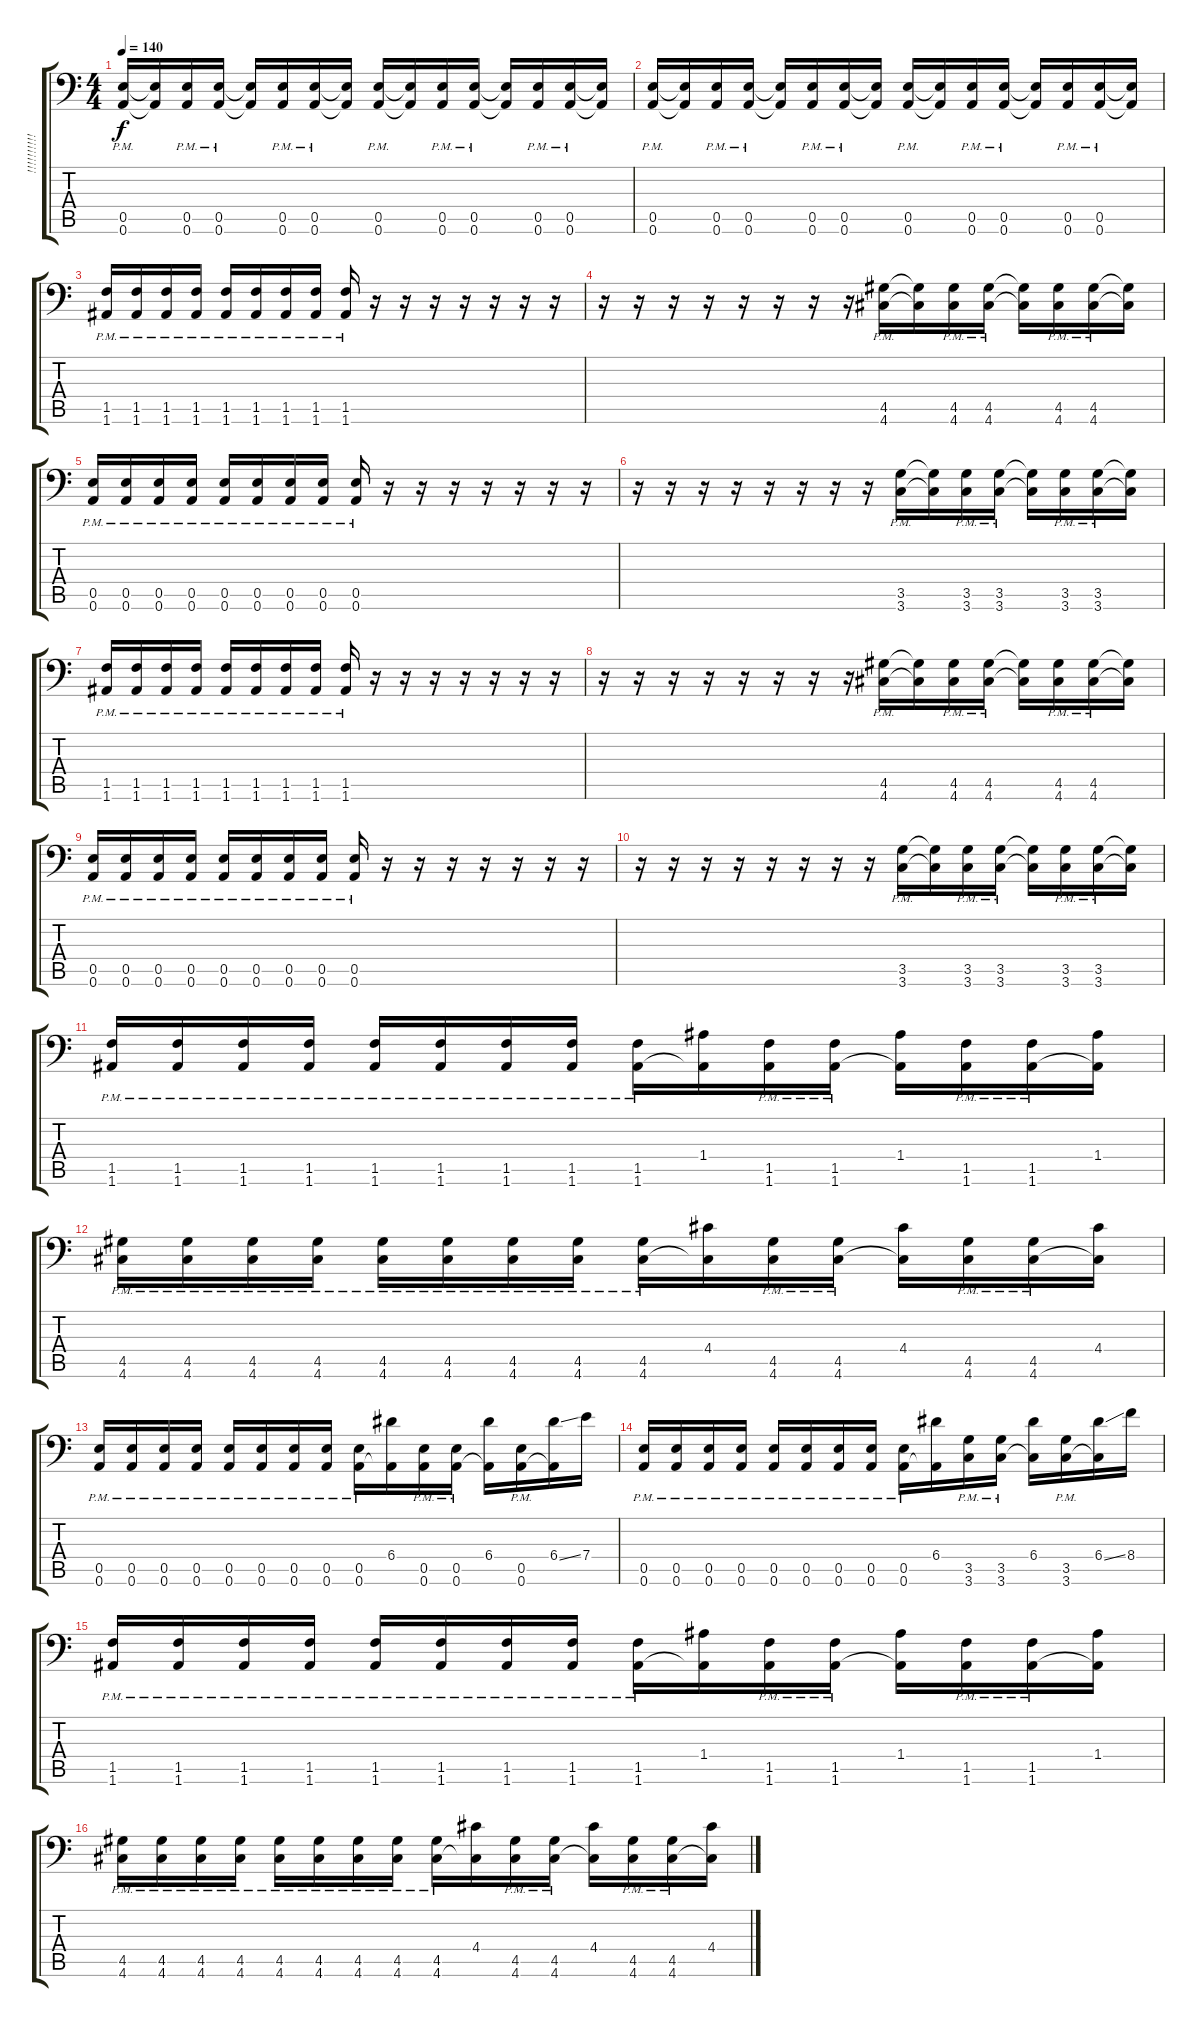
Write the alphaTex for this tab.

\track ("!!!!!!!!!!!! 2" "!!!!!!!!!!") {instrument overdrivenguitar}
\staff {score tabs}
\tuning (B3 Gb3 D3 A2 E2 A1) {hide}
\ts (4 4)
\tempo 140
\clef f4
\ks c
(0.5{pm} 0.6{pm}).16{dy f} (0.5{t} 0.6{t}).16 (0.5{pm} 0.6{pm}).16 (0.5{pm} 0.6{pm}).16 (0.5{t} 0.6{t}).16 (0.5{pm} 0.6{pm}).16 (0.5{pm} 0.6{pm}).16 (0.5{t} 0.6{t}).16 (0.5{pm} 0.6{pm}).16 (0.5{t} 0.6{t}).16 (0.5{pm} 0.6{pm}).16 (0.5{pm} 0.6{pm}).16 (0.5{t} 0.6{t}).16 (0.5{pm} 0.6{pm}).16 (0.5{pm} 0.6{pm}).16 (0.5{t} 0.6{t}).16 |
(0.5{pm} 0.6{pm}).16 (0.5{t} 0.6{t}).16 (0.5{pm} 0.6{pm}).16 (0.5{pm} 0.6{pm}).16 (0.5{t} 0.6{t}).16 (0.5{pm} 0.6{pm}).16 (0.5{pm} 0.6{pm}).16 (0.5{t} 0.6{t}).16 (0.5{pm} 0.6{pm}).16 (0.5{t} 0.6{t}).16 (0.5{pm} 0.6{pm}).16 (0.5{pm} 0.6{pm}).16 (0.5{t} 0.6{t}).16 (0.5{pm} 0.6{pm}).16 (0.5{pm} 0.6{pm}).16 (0.5{t} 0.6{t}).16 |
(1.5{pm} 1.6{pm}).16 (1.5{pm} 1.6{pm}).16 (1.5{pm} 1.6{pm}).16 (1.5{pm} 1.6{pm}).16 (1.5{pm} 1.6{pm}).16 (1.5{pm} 1.6{pm}).16 (1.5{pm} 1.6{pm}).16 (1.5{pm} 1.6{pm}).16 (1.5{pm} 1.6{pm}).16 r.16 r.16 r.16 r.16 r.16 r.16 r.16 |
r.16 r.16 r.16 r.16 r.16 r.16 r.16 r.16 (4.5{pm} 4.6{pm}).16 (4.5{t} 4.6{t}).16 (4.5{pm} 4.6{pm}).16 (4.5{pm} 4.6{pm}).16 (4.5{t} 4.6{t}).16 (4.5{pm} 4.6{pm}).16 (4.5{pm} 4.6{pm}).16 (4.5{t} 4.6{t}).16 |
(0.5{pm} 0.6{pm}).16 (0.5{pm} 0.6{pm}).16 (0.5{pm} 0.6{pm}).16 (0.5{pm} 0.6{pm}).16 (0.5{pm} 0.6{pm}).16 (0.5{pm} 0.6{pm}).16 (0.5{pm} 0.6{pm}).16 (0.5{pm} 0.6{pm}).16 (0.5{pm} 0.6{pm}).16 r.16 r.16 r.16 r.16 r.16 r.16 r.16 |
r.16 r.16 r.16 r.16 r.16 r.16 r.16 r.16 (3.5{pm} 3.6{pm}).16 (3.5{t} 3.6{t}).16 (3.5{pm} 3.6{pm}).16 (3.5{pm} 3.6{pm}).16 (3.5{t} 3.6{t}).16 (3.5{pm} 3.6{pm}).16 (3.5{pm} 3.6{pm}).16 (3.5{t} 3.6{t}).16 |
(1.5{pm} 1.6{pm}).16 (1.5{pm} 1.6{pm}).16 (1.5{pm} 1.6{pm}).16 (1.5{pm} 1.6{pm}).16 (1.5{pm} 1.6{pm}).16 (1.5{pm} 1.6{pm}).16 (1.5{pm} 1.6{pm}).16 (1.5{pm} 1.6{pm}).16 (1.5{pm} 1.6{pm}).16 r.16 r.16 r.16 r.16 r.16 r.16 r.16 |
r.16 r.16 r.16 r.16 r.16 r.16 r.16 r.16 (4.5{pm} 4.6{pm}).16 (4.5{t} 4.6{t}).16 (4.5{pm} 4.6{pm}).16 (4.5{pm} 4.6{pm}).16 (4.5{t} 4.6{t}).16 (4.5{pm} 4.6{pm}).16 (4.5{pm} 4.6{pm}).16 (4.5{t} 4.6{t}).16 |
(0.5{pm} 0.6{pm}).16 (0.5{pm} 0.6{pm}).16 (0.5{pm} 0.6{pm}).16 (0.5{pm} 0.6{pm}).16 (0.5{pm} 0.6{pm}).16 (0.5{pm} 0.6{pm}).16 (0.5{pm} 0.6{pm}).16 (0.5{pm} 0.6{pm}).16 (0.5{pm} 0.6{pm}).16 r.16 r.16 r.16 r.16 r.16 r.16 r.16 |
r.16 r.16 r.16 r.16 r.16 r.16 r.16 r.16 (3.5{pm} 3.6{pm}).16 (3.5{t} 3.6{t}).16 (3.5{pm} 3.6{pm}).16 (3.5{pm} 3.6{pm}).16 (3.5{t} 3.6{t}).16 (3.5{pm} 3.6{pm}).16 (3.5{pm} 3.6{pm}).16 (3.5{t} 3.6{t}).16 |
(1.5{pm} 1.6{pm}).16 (1.5{pm} 1.6{pm}).16 (1.5{pm} 1.6{pm}).16 (1.5{pm} 1.6{pm}).16 (1.5{pm} 1.6{pm}).16 (1.5{pm} 1.6{pm}).16 (1.5{pm} 1.6{pm}).16 (1.5{pm} 1.6{pm}).16 (1.5{pm} 1.6{pm}).16 (1.4 1.6{t}).16 (1.5{pm} 1.6{pm}).16 (1.5{pm} 1.6{pm}).16 (1.4 1.6{t}).16 (1.5{pm} 1.6{pm}).16 (1.5{pm} 1.6{pm}).16 (1.4 1.6{t}).16 |
(4.5{pm} 4.6{pm}).16 (4.5{pm} 4.6{pm}).16 (4.5{pm} 4.6{pm}).16 (4.5{pm} 4.6{pm}).16 (4.5{pm} 4.6{pm}).16 (4.5{pm} 4.6{pm}).16 (4.5{pm} 4.6{pm}).16 (4.5{pm} 4.6{pm}).16 (4.5{pm} 4.6{pm}).16 (4.4 4.6{t}).16 (4.5{pm} 4.6{pm}).16 (4.5{pm} 4.6{pm}).16 (4.4 4.6{t}).16 (4.5{pm} 4.6{pm}).16 (4.5{pm} 4.6{pm}).16 (4.4 4.6{t}).16 |
(0.5{pm} 0.6{pm}).16 (0.5{pm} 0.6{pm}).16 (0.5{pm} 0.6{pm}).16 (0.5{pm} 0.6{pm}).16 (0.5{pm} 0.6{pm}).16 (0.5{pm} 0.6{pm}).16 (0.5{pm} 0.6{pm}).16 (0.5{pm} 0.6{pm}).16 (0.5{pm} 0.6{pm}).16 (6.4 0.6{t}).16 (0.5{pm} 0.6{pm}).16 (0.5{pm} 0.6{pm}).16 (6.4 0.6{t}).16 (0.5{pm} 0.6{pm}).16 (6.4{ss} 0.6{t}).16 7.4.16 |
(0.5{pm} 0.6{pm}).16 (0.5{pm} 0.6{pm}).16 (0.5{pm} 0.6{pm}).16 (0.5{pm} 0.6{pm}).16 (0.5{pm} 0.6{pm}).16 (0.5{pm} 0.6{pm}).16 (0.5{pm} 0.6{pm}).16 (0.5{pm} 0.6{pm}).16 (0.5{pm} 0.6{pm}).16 (6.4 0.6{t}).16 (3.5{pm} 3.6{pm}).16 (3.5{pm} 3.6{pm}).16 (6.4 3.6{t}).16 (3.5{pm} 3.6{pm}).16 (6.4{ss} 3.6{t}).16 8.4.16 |
(1.5{pm} 1.6{pm}).16 (1.5{pm} 1.6{pm}).16 (1.5{pm} 1.6{pm}).16 (1.5{pm} 1.6{pm}).16 (1.5{pm} 1.6{pm}).16 (1.5{pm} 1.6{pm}).16 (1.5{pm} 1.6{pm}).16 (1.5{pm} 1.6{pm}).16 (1.5{pm} 1.6{pm}).16 (1.4 1.6{t}).16 (1.5{pm} 1.6{pm}).16 (1.5{pm} 1.6{pm}).16 (1.4 1.6{t}).16 (1.5{pm} 1.6{pm}).16 (1.5{pm} 1.6{pm}).16 (1.4 1.6{t}).16 |
(4.5{pm} 4.6{pm}).16 (4.5{pm} 4.6{pm}).16 (4.5{pm} 4.6{pm}).16 (4.5{pm} 4.6{pm}).16 (4.5{pm} 4.6{pm}).16 (4.5{pm} 4.6{pm}).16 (4.5{pm} 4.6{pm}).16 (4.5{pm} 4.6{pm}).16 (4.5{pm} 4.6{pm}).16 (4.4 4.6{t}).16 (4.5{pm} 4.6{pm}).16 (4.5{pm} 4.6{pm}).16 (4.4 4.6{t}).16 (4.5{pm} 4.6{pm}).16 (4.5{pm} 4.6{pm}).16 (4.4 4.6{t}).16
